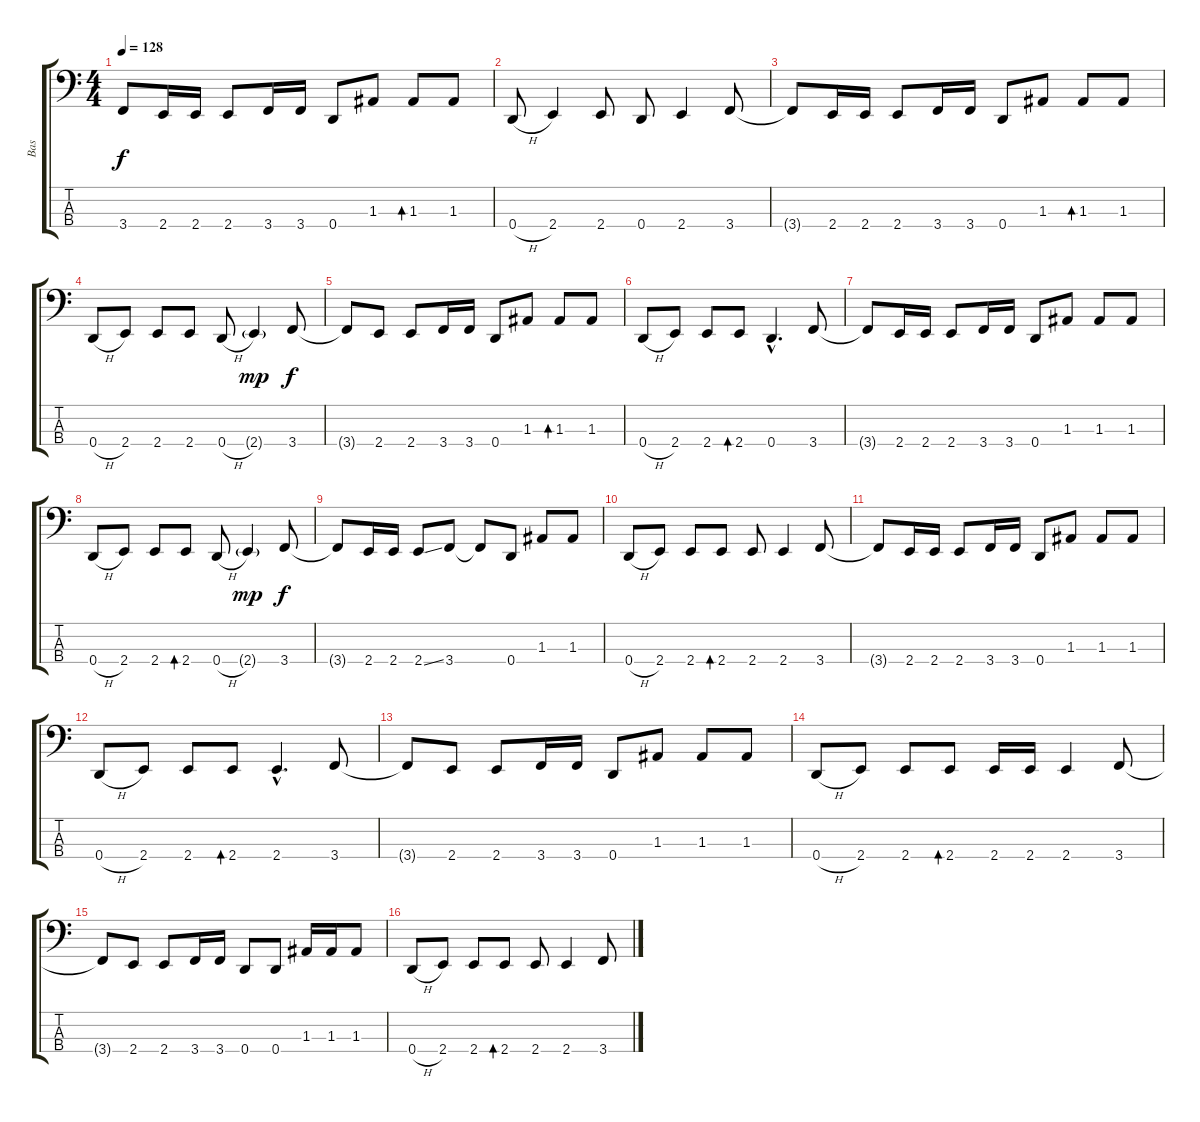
\track ("Bas" "Bas") {instrument electricbasspick}
\staff {score tabs}
\tuning (G2 D2 A1 D1) {hide}
\ts (4 4)
\tempo 128
\clef f4
\ks c
3.4{t}.8{dy f} 2.4.16 2.4.16 2.4.8 3.4.16 3.4.16 0.4.8 1.3.8 1.3.8{bd 240} 1.3.8 |
0.4{h}.8 2.4.4 2.4.8 0.4.8 2.4.4 3.4.8 |
3.4{t}.8 2.4.16 2.4.16 2.4.8 3.4.16 3.4.16 0.4.8 1.3.8 1.3.8{bd 240} 1.3.8 |
0.4{h}.8 2.4.8 2.4.8 2.4.8 0.4{h}.8 2.4{g}.4{dy mp} 3.4.8{dy f} |
3.4{t}.8 2.4.8 2.4.8 3.4.16 3.4.16 0.4.8 1.3.8 1.3.8{bd 240} 1.3.8 |
0.4{h}.8 2.4.8 2.4.8 2.4.8{bd 240} 0.4{hac}.4{d} 3.4.8 |
3.4{t}.8 2.4.16 2.4.16 2.4.8 3.4.16 3.4.16 0.4.8 1.3.8 1.3.8 1.3.8 |
0.4{h}.8 2.4.8 2.4.8 2.4.8{bd 240} 0.4{h}.8 2.4{g}.4{dy mp} 3.4.8{dy f} |
3.4{t}.8 2.4.16 2.4.16 2.4{ss}.8 3.4.8 3.4{t}.8 0.4.8 1.3.8 1.3.8 |
0.4{h}.8 2.4.8 2.4.8 2.4.8{bd 240} 2.4.8 2.4.4 3.4.8 |
3.4{t}.8 2.4.16 2.4.16 2.4.8 3.4.16 3.4.16 0.4.8 1.3.8 1.3.8 1.3.8 |
0.4{h}.8 2.4.8 2.4.8 2.4.8{bd 240} 2.4{hac}.4{d} 3.4.8 |
3.4{t}.8 2.4.8 2.4.8 3.4.16 3.4.16 0.4.8 1.3.8 1.3.8 1.3.8 |
0.4{h}.8 2.4.8 2.4.8 2.4.8{bd 240} 2.4.16 2.4.16 2.4.4 3.4.8 |
3.4{t}.8 2.4.8 2.4.8 3.4.16 3.4.16 0.4.8 0.4.8 1.3.16 1.3.16 1.3.8 |
0.4{h}.8 2.4.8 2.4.8 2.4.8{bd 240} 2.4.8 2.4.4 3.4{ss}.8
